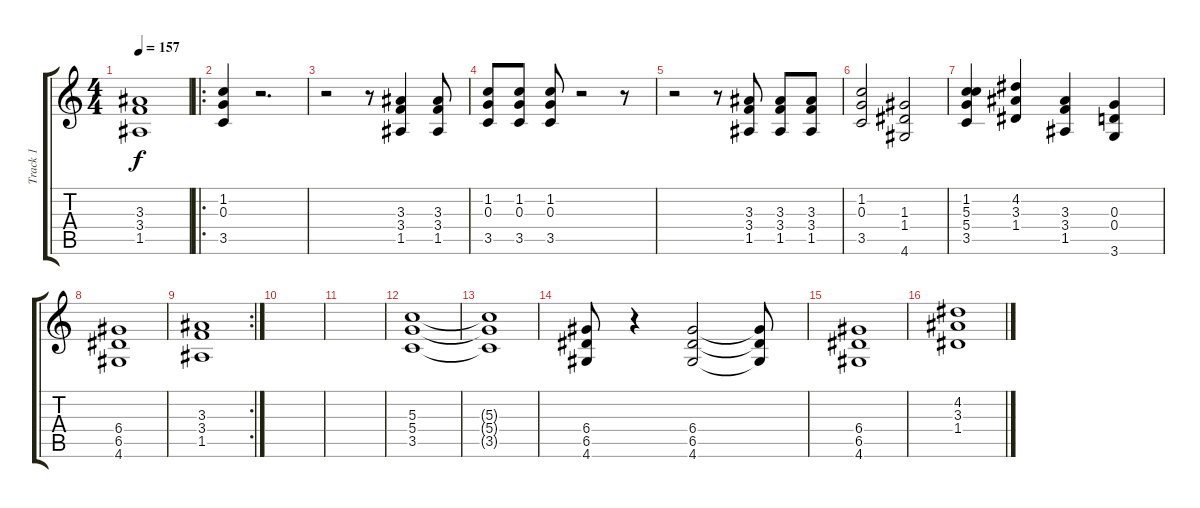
\track ("Track 1" "Track 1") {instrument distortionguitar}
\staff {score tabs}
\tuning (E4 B3 G3 D3 A2 E2) {hide}
\ts (4 4)
\tempo 157
\clef g2
\ks c
(3.3 3.4 1.5).1{dy f} |
\ro
(1.2 0.3 3.5).4 r.2{d} |
r.2 r.8 (3.3 3.4 1.5).4 (3.3 3.4 1.5).8 |
(1.2 0.3 3.5).8 (1.2 0.3 3.5).8 (1.2 0.3 3.5).8 r.2 r.8 |
r.2 r.8 (3.3 3.4 1.5).8 (3.3 3.4 1.5).8 (3.3 3.4 1.5).8 |
(1.2 0.3 3.5).2 (1.3 1.4 4.6).2 |
(1.2 5.3 5.4 3.5).4 (4.2 3.3 1.4).4 (3.3 3.4 1.5).4 (0.3 0.4 3.6).4 |
(6.4 6.5 4.6).1 |
\rc 2
(3.3 3.4 1.5).1 |
|
|
(5.3 5.4 3.5).1 |
(5.3{t} 5.4{t} 3.5{t}).1 |
(6.4 6.5 4.6).8 r.4 (6.4 6.5 4.6).2 (6.4{t} 6.5{t} 4.6{t}).8 |
(6.4 6.5 4.6).1 |
(4.2 3.3 1.4).1
